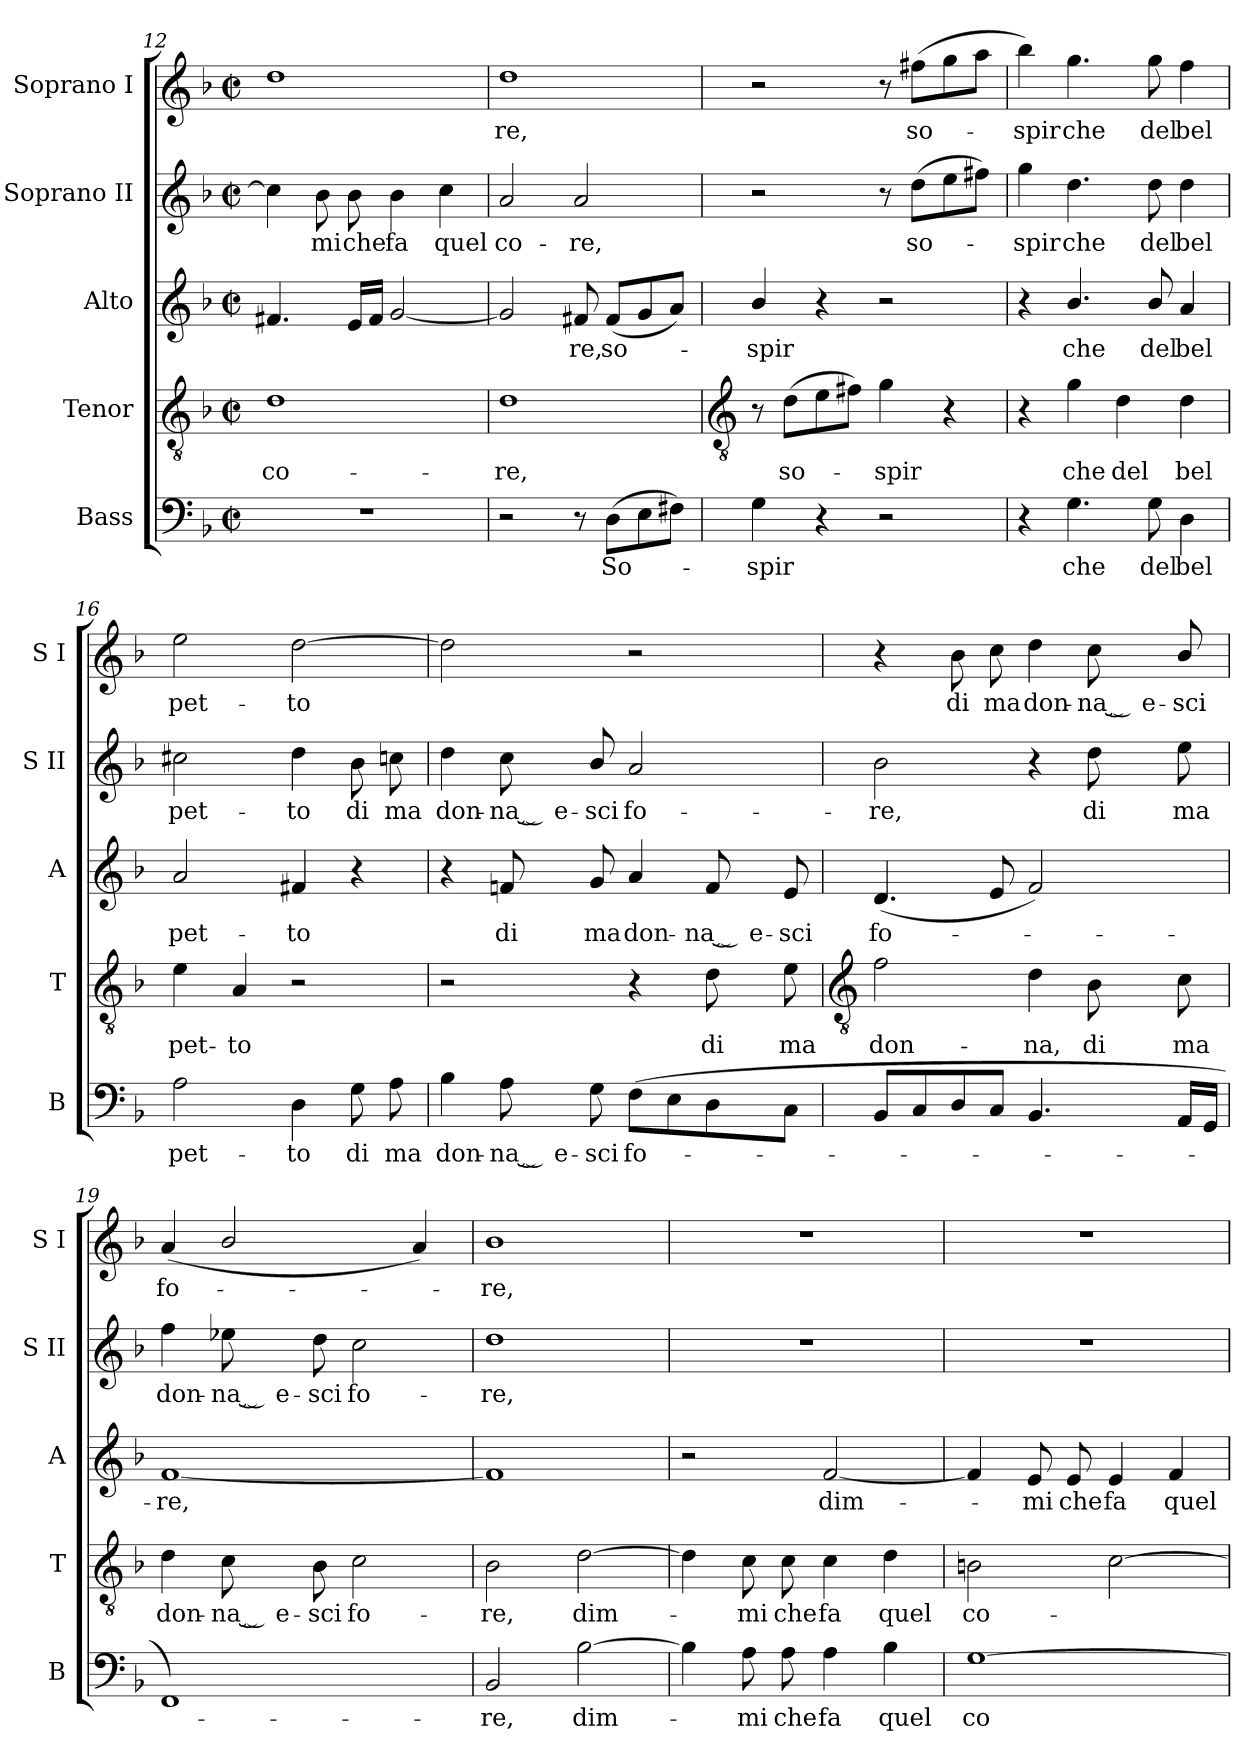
**kern	**text	**kern	**text	**kern	**text	**kern	**text	**kern	**text
*part5	*part5	*part4	*part4	*part3	*part3	*part2	*part2	*part1	*part1
*staff5	*staff5	*staff4	*staff4	*staff3	*staff3	*staff2	*staff2	*staff1	*staff1
*I"Bass	*	*I"Tenor	*	*I"Alto	*	*I"Soprano II	*	*I"Soprano I	*
*I'B	*	*I'T	*	*I'A	*	*I'S II	*	*I'S I	*
*clefF4	*	*clefGv2	*	*clefG2	*	*clefG2	*	*clefG2	*
*k[b-]	*	*k[b-]	*	*k[b-]	*	*k[b-]	*	*k[b-]	*
*F:	*	*F:	*	*F:	*	*F:	*	*F:	*
*M2/2	*	*M2/2	*	*M2/2	*	*M2/2	*	*M2/2	*
*met(c|)	*	*met(c|)	*	*met(c|)	*	*met(c|)	*	*met(c|)	*
=12	=12	=12	=12	=12	=12	=12	=12	=12	=12
!	!	!	!LO:LY:b	!	!	!	!	!	!
1r	.	1d	co-	4.f#X	.	4cc]	.	1dd	.
!	!	!	!	!	!	!	!LO:LY:b	!	!
.	.	.	.	.	.	8b-	mi	.	.
!	!	!	!	!	!	!	!LO:LY:b	!	!
.	.	.	.	16eLL	.	8b-	che	.	.
.	.	.	.	16f#JJ	.	.	.	.	.
!	!	!	!	!	!	!	!LO:LY:b	!	!
.	.	.	.	[2g	.	4b-	fa	.	.
!	!	!	!	!	!	!	!LO:LY:b	!	!
.	.	.	.	.	.	4cc	quel	.	.
=13	=13	=13	=13	=13	=13	=13	=13	=13	=13
!	!	!	!LO:LY:b	!	!	!	!LO:LY:b	!	!LO:LY:b
2r	.	1d	-re,	2g]	.	2a	co-	1dd	re,
!	!	!	!	!	!LO:LY:b	!	!LO:LY:b	!	!
8r	.	.	.	8f#X	re,	2a	-re,	.	.
!	!LO:LY:b	!	!	!	!LO:LY:b	!	!	!	!
(>8DL	So-	.	.	(<8f#L	so-	.	.	.	.
8E	.	.	.	8g	.	.	.	.	.
8F#XJ)	.	.	.	8aJ)	.	.	.	.	.
!!LO:LB:g=z
=14	=14	=14	=14	=14	=14	=14	=14	=14	=14
*	*	*clefGv2	*	*	*	*	*	*	*
!	!LO:LY:b	!	!	!	!LO:LY:b	!	!	!	!
4G	spir	8r	.	4b-/	spir	2r	.	2r	.
!	!	!	!LO:LY:b	!	!	!	!	!	!
.	.	(>8dL	so-	.	.	.	.	.	.
4r	.	8e	.	4r	.	.	.	.	.
.	.	8f#XJ)	.	.	.	.	.	.	.
!	!	!	!LO:LY:b	!	!	!	!	!	!
2r	.	4g	spir	2r	.	8r	.	8r	.
!	!	!	!	!	!	!	!LO:LY:b	!	!LO:LY:b
.	.	.	.	.	.	(>8ddL	so-	(>8ff#XL	so-
.	.	4r	.	.	.	8ee	.	8gg	.
.	.	.	.	.	.	8ff#XJ)	.	8aaJ	.
=15	=15	=15	=15	=15	=15	=15	=15	=15	=15
!	!	!	!	!	!	!	!LO:LY:b	!	!LO:LY:b
4r	.	4r	.	4r	.	4gg	spir	4bb-)	spir
!	!LO:LY:b	!	!LO:LY:b	!	!LO:LY:b	!	!LO:LY:b	!	!LO:LY:b
4.G	che	4g	che	4.b-/	che	4.dd	che	4.gg	che
!	!	!	!LO:LY:b	!	!	!	!	!	!
.	.	4d	del	.	.	.	.	.	.
!	!LO:LY:b	!	!	!	!LO:LY:b	!	!LO:LY:b	!	!LO:LY:b
8G	del	.	.	8b-/	del	8dd	del	8gg	del
!	!LO:LY:b	!	!LO:LY:b	!	!LO:LY:b	!	!LO:LY:b	!	!LO:LY:b
4D	bel	4d	bel	4a	bel	4dd	bel	4ff	bel
=16	=16	=16	=16	=16	=16	=16	=16	=16	=16
!	!LO:LY:b	!	!LO:LY:b	!	!LO:LY:b	!	!LO:LY:b	!	!LO:LY:b
2A	pet-	4e	pet-	2a	pet-	2cc#X	pet-	2ee	pet-
!	!	!	!LO:LY:b	!	!	!	!	!	!
.	.	4A	-to	.	.	.	.	.	.
!	!LO:LY:b	!	!	!	!LO:LY:b	!	!LO:LY:b	!	!LO:LY:b
4D	-to	2r	.	4f#X	-to	4dd	-to	[2dd	-to
!	!LO:LY:b	!	!	!	!	!	!LO:LY:b	!	!
8G	di	.	.	4r	.	8b-	di	.	.
!	!LO:LY:b	!	!	!	!	!	!LO:LY:b	!	!
8A	ma	.	.	.	.	8ccn	ma	.	.
=17	=17	=17	=17	=17	=17	=17	=17	=17	=17
!	!LO:LY:b	!	!	!	!	!	!LO:LY:b	!	!
4B-	don-	2r	.	4r	.	4dd	don-	2dd]	.
!	!LO:LY:b	!	!	!	!LO:LY:b	!	!LO:LY:b	!	!
8A	-na ̮ e-	.	.	8fn	di	8cc	-na ̮ e-	.	.
!	!LO:LY:b	!	!	!	!LO:LY:b	!	!LO:LY:b	!	!
8G	-sci	.	.	8g	ma	8b-/	-sci	.	.
!	!LO:LY:b	!	!	!	!LO:LY:b	!	!LO:LY:b	!	!
(<8FL	fo-	4r	.	4a	don-	2a	fo-	2r	.
8E	.	.	.	.	.	.	.	.	.
!	!	!	!LO:LY:b	!	!LO:LY:b	!	!	!	!
8D	.	8d	di	8f	-na ̮ e-	.	.	.	.
!	!	!	!LO:LY:b	!	!LO:LY:b	!	!	!	!
8CJ	.	8e	ma	8e	-sci	.	.	.	.
!!LO:LB:g=z
=18	=18	=18	=18	=18	=18	=18	=18	=18	=18
*	*	*clefGv2	*	*	*	*	*	*	*
!	!	!	!LO:LY:b	!	!LO:LY:b	!	!LO:LY:b	!	!
8BB-L	.	2f	don-	(<4.d	fo-	2b-	-re,	4r	.
8C	.	.	.	.	.	.	.	.	.
!	!	!	!	!	!	!	!	!	!LO:LY:b
8D	.	.	.	.	.	.	.	8b-	di
!	!	!	!	!	!	!	!	!	!LO:LY:b
8CJ	.	.	.	8e	.	.	.	8cc	ma
!	!	!	!LO:LY:b	!	!	!	!	!	!LO:LY:b
4.BB-	.	4d	-na,	2f)	.	4r	.	4dd	don-
!	!	!	!LO:LY:b	!	!	!	!LO:LY:b	!	!LO:LY:b
.	.	8B-	di	.	.	8dd	di	8cc	-na ̮ e-
!	!	!	!LO:LY:b	!	!	!	!LO:LY:b	!	!LO:LY:b
16AALL	.	8c	ma	.	.	8ee	ma	8b-/	-sci
16GGJJ	.	.	.	.	.	.	.	.	.
=19	=19	=19	=19	=19	=19	=19	=19	=19	=19
!	!	!	!LO:LY:b	!	!LO:LY:b	!	!LO:LY:b	!	!LO:LY:b
1FF)	.	4d	don-	[1f	re,	4ff	don-	(<4a	fo-
!	!	!	!LO:LY:b	!	!	!	!LO:LY:b	!	!
.	.	8c	-na ̮ e-	.	.	8ee-X	-na ̮ e-	2b-/	.
!	!	!	!LO:LY:b	!	!	!	!LO:LY:b	!	!
.	.	8B-	-sci	.	.	8dd	-sci	.	.
!	!	!	!LO:LY:b	!	!	!	!LO:LY:b	!	!
.	.	2c	fo-	.	.	2cc	fo-	.	.
.	.	.	.	.	.	.	.	4a)	.
=20	=20	=20	=20	=20	=20	=20	=20	=20	=20
!	!LO:LY:b	!	!LO:LY:b	!	!	!	!LO:LY:b	!	!LO:LY:b
2BB-	re,	2B-	-re,	1f]	.	1dd	-re,	1b-	re,
!	!LO:LY:b	!	!LO:LY:b	!	!	!	!	!	!
[2B-	dim-	[2d	dim-	.	.	.	.	.	.
=21	=21	=21	=21	=21	=21	=21	=21	=21	=21
4B-]	.	4d]	.	2r	.	1r	.	1r	.
!	!LO:LY:b	!	!LO:LY:b	!	!	!	!	!	!
8A	mi	8c	mi	.	.	.	.	.	.
!	!LO:LY:b	!	!LO:LY:b	!	!	!	!	!	!
8A	che	8c	che	.	.	.	.	.	.
!	!LO:LY:b	!	!LO:LY:b	!	!LO:LY:b	!	!	!	!
4A	fa	4c	fa	[2f	dim-	.	.	.	.
!	!LO:LY:b	!	!LO:LY:b	!	!	!	!	!	!
4B-	quel	4d	quel	.	.	.	.	.	.
=22	=22	=22	=22	=22	=22	=22	=22	=22	=22
!	!LO:LY:b	!	!LO:LY:b	!	!	!	!	!	!
[1G	co-	2Bn	co-	4f]	.	1r	.	1r	.
!	!	!	!	!	!LO:LY:b	!	!	!	!
.	.	.	.	8e	mi	.	.	.	.
!	!	!	!	!	!LO:LY:b	!	!	!	!
.	.	.	.	8e	che	.	.	.	.
!	!	!	!	!	!LO:LY:b	!	!	!	!
.	.	[2c	.	4e	fa	.	.	.	.
!	!	!	!	!	!LO:LY:b	!	!	!	!
.	.	.	.	4f	quel	.	.	.	.
=	=	=	=	=	=	=	=	=	=
*-	*-	*-	*-	*-	*-	*-	*-	*-	*-
